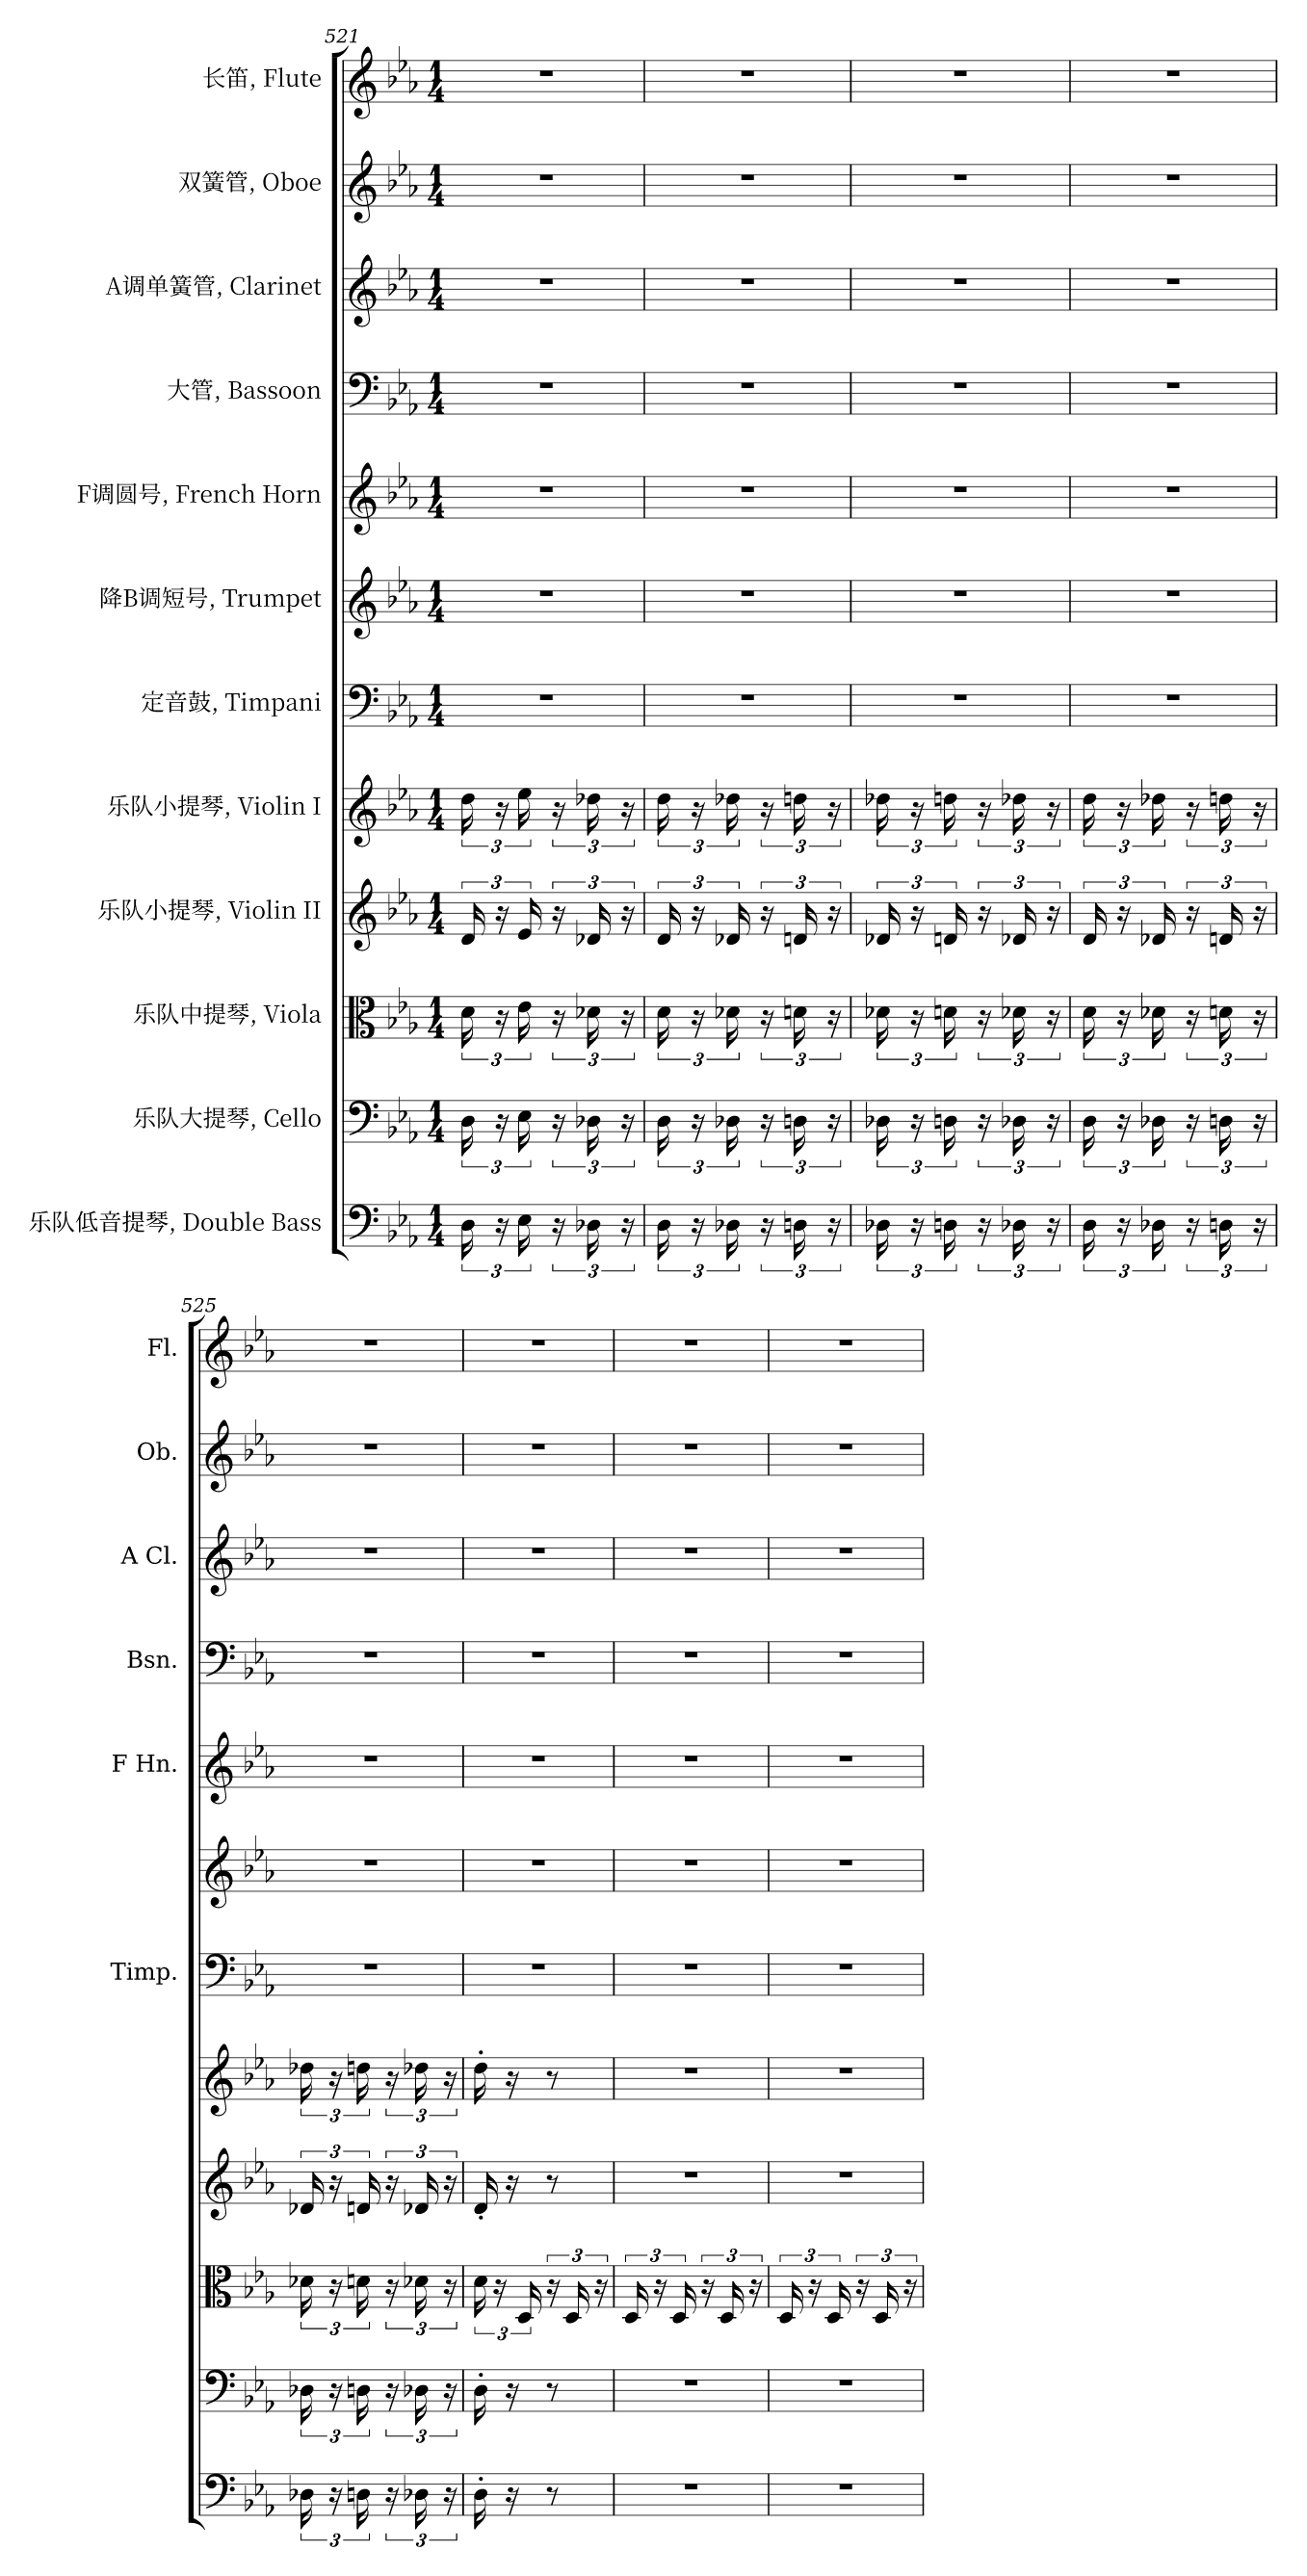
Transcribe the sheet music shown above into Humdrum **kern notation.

**kern	**kern	**kern	**kern	**kern	**kern	**kern	**kern	**kern	**kern	**kern	**kern
*part12	*part11	*part10	*part9	*part8	*part7	*part6	*part5	*part4	*part3	*part2	*part1
*staff12	*staff11	*staff10	*staff9	*staff8	*staff7	*staff6	*staff5	*staff4	*staff3	*staff2	*staff1
*I"乐队低音提琴, Double Bass	*I"乐队大提琴, Cello	*I"乐队中提琴, Viola	*I"乐队小提琴, Violin II	*I"乐队小提琴, Violin I	*I"定音鼓, Timpani	*I"降B调短号, Trumpet	*I"F调圆号, French Horn	*I"大管, Bassoon	*I"A调单簧管, Clarinet	*I"双簧管, Oboe	*I"长笛, Flute
*	*	*	*	*	*I'Timp.	*	*I'F Hn.	*I'Bsn.	*I'A Cl.	*I'Ob.	*I'Fl.
!!LO:PB:g=z
*clefF4	*clefF4	*clefC3	*clefG2	*clefG2	*clefF4	*clefG2	*clefG2	*clefF4	*clefG2	*clefG2	*clefG2
*ITrd7c12	*	*	*	*	*	*ITrd1c2	*ITrd4c7	*	*ITrd2c3	*	*
*k[b-e-a-]	*k[b-e-a-]	*k[b-e-a-]	*k[b-e-a-]	*k[b-e-a-]	*k[b-e-a-]	*k[b-e-a-d-g-]	*k[b-e-a-d-]	*k[b-e-a-]	*k[]	*k[b-e-a-]	*k[b-e-a-]
*M1/4	*M1/4	*M1/4	*M1/4	*M1/4	*M1/4	*M1/4	*M1/4	*M1/4	*M1/4	*M1/4	*M1/4
=521	=521	=521	=521	=521	=521	=521	=521	=521	=521	=521	=521
24DD\	24D\	24d\	24d/	24dd\	4r	4r	4r	4r	4r	4r	4r
24r	24r	24r	24r	24r	.	.	.	.	.	.	.
24EE-\	24E-\	24e-\	24e-/	24ee-\	.	.	.	.	.	.	.
24r	24r	24r	24r	24r	.	.	.	.	.	.	.
24DD-X\	24D-X\	24d-X\	24d-X/	24dd-X\	.	.	.	.	.	.	.
24r	24r	24r	24r	24r	.	.	.	.	.	.	.
=522	=522	=522	=522	=522	=522	=522	=522	=522	=522	=522	=522
24DD\	24D\	24d\	24d/	24dd\	4r	4r	4r	4r	4r	4r	4r
24r	24r	24r	24r	24r	.	.	.	.	.	.	.
24DD-X\	24D-X\	24d-X\	24d-X/	24dd-X\	.	.	.	.	.	.	.
24r	24r	24r	24r	24r	.	.	.	.	.	.	.
24DDn\	24Dn\	24dn\	24dn/	24ddn\	.	.	.	.	.	.	.
24r	24r	24r	24r	24r	.	.	.	.	.	.	.
=523	=523	=523	=523	=523	=523	=523	=523	=523	=523	=523	=523
24DD-X\	24D-X\	24d-X\	24d-X/	24dd-X\	4r	4r	4r	4r	4r	4r	4r
24r	24r	24r	24r	24r	.	.	.	.	.	.	.
24DDn\	24Dn\	24dn\	24dn/	24ddn\	.	.	.	.	.	.	.
24r	24r	24r	24r	24r	.	.	.	.	.	.	.
24DD-X\	24D-X\	24d-X\	24d-X/	24dd-X\	.	.	.	.	.	.	.
24r	24r	24r	24r	24r	.	.	.	.	.	.	.
=524	=524	=524	=524	=524	=524	=524	=524	=524	=524	=524	=524
24DD\	24D\	24d\	24d/	24dd\	4r	4r	4r	4r	4r	4r	4r
24r	24r	24r	24r	24r	.	.	.	.	.	.	.
24DD-X\	24D-X\	24d-X\	24d-X/	24dd-X\	.	.	.	.	.	.	.
24r	24r	24r	24r	24r	.	.	.	.	.	.	.
24DDn\	24Dn\	24dn\	24dn/	24ddn\	.	.	.	.	.	.	.
24r	24r	24r	24r	24r	.	.	.	.	.	.	.
!!LO:PB:g=z
=525	=525	=525	=525	=525	=525	=525	=525	=525	=525	=525	=525
24DD-X\	24D-X\	24d-X\	24d-X/	24dd-X\	4r	4r	4r	4r	4r	4r	4r
24r	24r	24r	24r	24r	.	.	.	.	.	.	.
24DDn\	24Dn\	24dn\	24dn/	24ddn\	.	.	.	.	.	.	.
24r	24r	24r	24r	24r	.	.	.	.	.	.	.
24DD-X\	24D-X\	24d-X\	24d-X/	24dd-X\	.	.	.	.	.	.	.
24r	24r	24r	24r	24r	.	.	.	.	.	.	.
=526	=526	=526	=526	=526	=526	=526	=526	=526	=526	=526	=526
16DD'\	16D'\	24d\	16d'/	16dd'\	4r	4r	4r	4r	4r	4r	4r
.	.	24r	.	.	.	.	.	.	.	.	.
16r	16r	.	16r	16r	.	.	.	.	.	.	.
.	.	24D/	.	.	.	.	.	.	.	.	.
8r	8r	24r	8r	8r	.	.	.	.	.	.	.
.	.	24D/	.	.	.	.	.	.	.	.	.
.	.	24r	.	.	.	.	.	.	.	.	.
=527	=527	=527	=527	=527	=527	=527	=527	=527	=527	=527	=527
4r	4r	24D/	4r	4r	4r	4r	4r	4r	4r	4r	4r
.	.	24r	.	.	.	.	.	.	.	.	.
.	.	24D/	.	.	.	.	.	.	.	.	.
.	.	24r	.	.	.	.	.	.	.	.	.
.	.	24D/	.	.	.	.	.	.	.	.	.
.	.	24r	.	.	.	.	.	.	.	.	.
=528	=528	=528	=528	=528	=528	=528	=528	=528	=528	=528	=528
4r	4r	24D/	4r	4r	4r	4r	4r	4r	4r	4r	4r
.	.	24r	.	.	.	.	.	.	.	.	.
.	.	24D/	.	.	.	.	.	.	.	.	.
.	.	24r	.	.	.	.	.	.	.	.	.
.	.	24D/	.	.	.	.	.	.	.	.	.
.	.	24r	.	.	.	.	.	.	.	.	.
=	=	=	=	=	=	=	=	=	=	=	=
*-	*-	*-	*-	*-	*-	*-	*-	*-	*-	*-	*-
